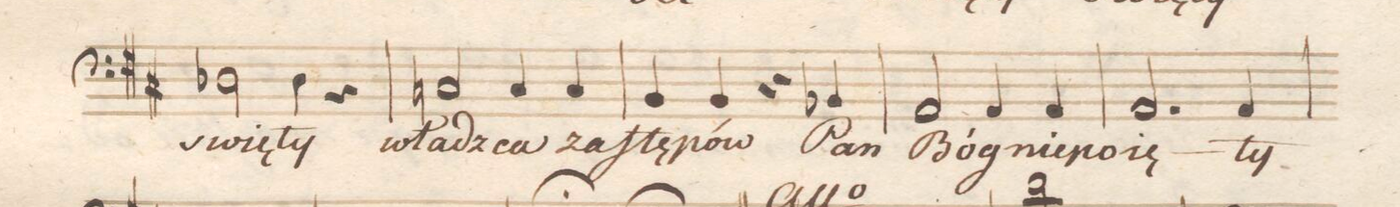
**kern	**text	**dynam
*I"Basso.	*	*
*clefF4	*	*
*k[f#c#]	*	*
*met(c|)	*	*
*M2/2	*	*
2D-X\	swię-	.
4D-\	-ty	.
4r	.	.
=96	=96	=96
2Cn/	wła-	.
4C/	-dzca	.
4C/	za-	.
=97	=97	=97
4BBn/	-stę-	.
4BB/	-pów	.
4r	.	.
4BB-X/	Pan	.
=98	=98	=98
2AA/	Bóg	.
4AA/	nie-	.
4AA/	-po-	.
=99	=99	=99
2.AA/	-ię-	.
4AA/	-ty	.
=100	=100	=100
*-	*-	*-
